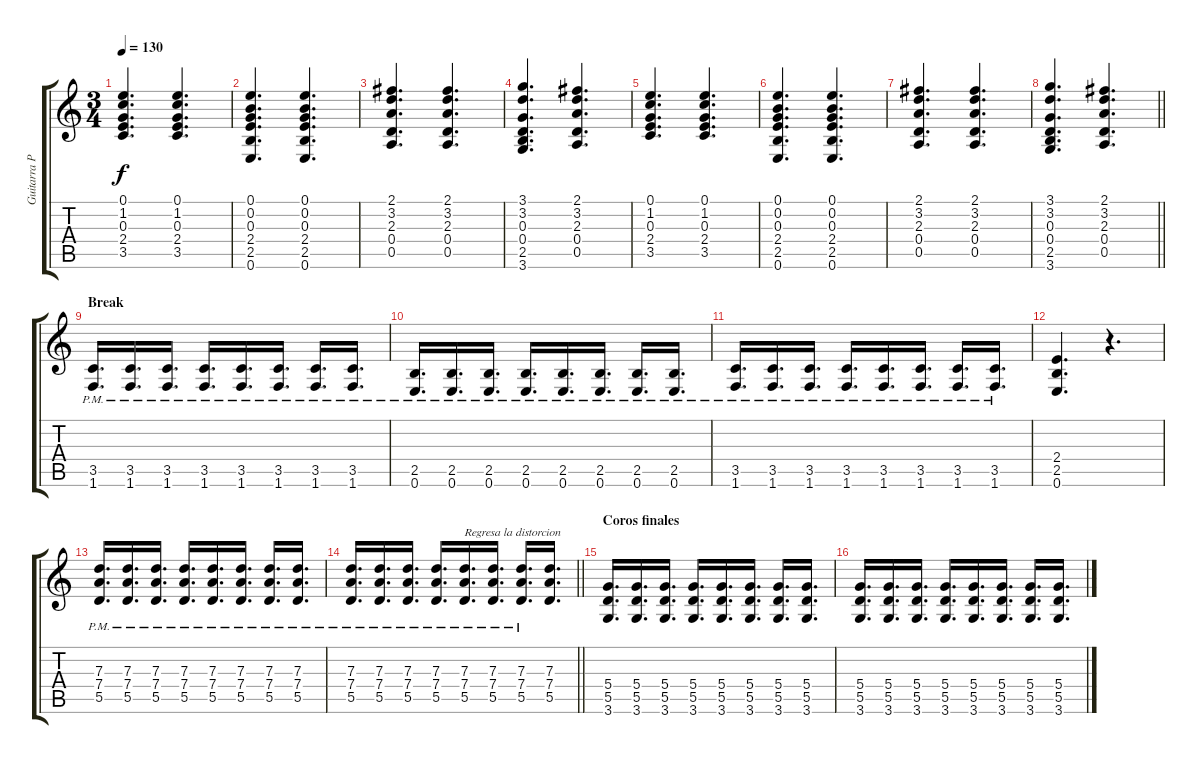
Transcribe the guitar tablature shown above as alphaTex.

\track ("Guitarra Principal" "Guitarra P") {instrument distortionguitar}
\staff {score tabs}
\tuning (E4 B3 G3 D3 A2 E2) {hide}
\ts (3 4)
\tempo 130
\clef g2
\ks c
(0.1 1.2 0.3 2.4 3.5).4{d dy f} (0.1 1.2 0.3 2.4 3.5).4{d} |
(0.1 0.2 0.3 2.4 2.5 0.6).4{d} (0.1 0.2 0.3 2.4 2.5 0.6).4{d} |
(2.1 3.2 2.3 0.4 0.5).4{d} (2.1 3.2 2.3 0.4 0.5).4{d} |
(3.1 3.2 0.3 0.4 2.5 3.6).4{d} (2.1 3.2 2.3 0.4 0.5).4{d} |
(0.1 1.2 0.3 2.4 3.5).4{d} (0.1 1.2 0.3 2.4 3.5).4{d} |
(0.1 0.2 0.3 2.4 2.5 0.6).4{d} (0.1 0.2 0.3 2.4 2.5 0.6).4{d} |
(2.1 3.2 2.3 0.4 0.5).4{d} (2.1 3.2 2.3 0.4 0.5).4{d} |
\barLineRight lightlight
(3.1 3.2 0.3 0.4 2.5 3.6).4{d} (2.1 3.2 2.3 0.4 0.5).4{d} |
\section ("" "Break")
(3.5{pm} 1.6{pm}).16{d volume 11 instrument electricguitarmuted} (3.5{pm} 1.6{pm}).16{d} (3.5{pm} 1.6{pm}).16{d} (3.5{pm} 1.6{pm}).16{d} (3.5{pm} 1.6{pm}).16{d} (3.5{pm} 1.6{pm}).16{d} (3.5{pm} 1.6{pm}).16{d} (3.5{pm} 1.6{pm}).16{d} |
(2.5{pm} 0.6{pm}).16{d} (2.5{pm} 0.6{pm}).16{d} (2.5{pm} 0.6{pm}).16{d} (2.5{pm} 0.6{pm}).16{d} (2.5{pm} 0.6{pm}).16{d} (2.5{pm} 0.6{pm}).16{d} (2.5{pm} 0.6{pm}).16{d} (2.5{pm} 0.6{pm}).16{d} |
(3.5{pm} 1.6{pm}).16{d} (3.5{pm} 1.6{pm}).16{d} (3.5{pm} 1.6{pm}).16{d} (3.5{pm} 1.6{pm}).16{d} (3.5{pm} 1.6{pm}).16{d} (3.5{pm} 1.6{pm}).16{d} (3.5{pm} 1.6{pm}).16{d} (3.5{pm} 1.6{pm}).16{d} |
(2.4 2.5 0.6).4{d} r.4{d} |
(7.3{pm} 7.4{pm} 5.5{pm}).16{d} (7.3{pm} 7.4{pm} 5.5{pm}).16{d} (7.3{pm} 7.4{pm} 5.5{pm}).16{d} (7.3{pm} 7.4{pm} 5.5{pm}).16{d} (7.3{pm} 7.4{pm} 5.5{pm}).16{d} (7.3{pm} 7.4{pm} 5.5{pm}).16{d} (7.3{pm} 7.4{pm} 5.5{pm}).16{d} (7.3{pm} 7.4{pm} 5.5{pm}).16{d} |
\barLineRight lightlight
(7.3{pm} 7.4{pm} 5.5{pm}).16{d} (7.3{pm} 7.4{pm} 5.5{pm}).16{d} (7.3{pm} 7.4{pm} 5.5{pm}).16{d} (7.3{pm} 7.4{pm} 5.5{pm}).16{d} (7.3{pm} 7.4 5.5).16{d txt "Regresa la distorcion" instrument distortionguitar} (7.3{pm} 7.4 5.5).16{d} (7.3{pm} 7.4 5.5).16{d} (7.3 7.4 5.5).16{d} |
\section ("" "Coros finales")
(5.4 5.5 3.6).16{d volume 11 instrument distortionguitar} (5.4 5.5 3.6).16{d} (5.4 5.5 3.6).16{d} (5.4 5.5 3.6).16{d} (5.4 5.5 3.6).16{d} (5.4 5.5 3.6).16{d} (5.4 5.5 3.6).16{d} (5.4 5.5 3.6).16{d} |
(5.4 5.5 3.6).16{d} (5.4 5.5 3.6).16{d} (5.4 5.5 3.6).16{d} (5.4 5.5 3.6).16{d} (5.4 5.5 3.6).16{d} (5.4 5.5 3.6).16{d} (5.4 5.5 3.6).16{d} (5.4 5.5 3.6).16{d}
